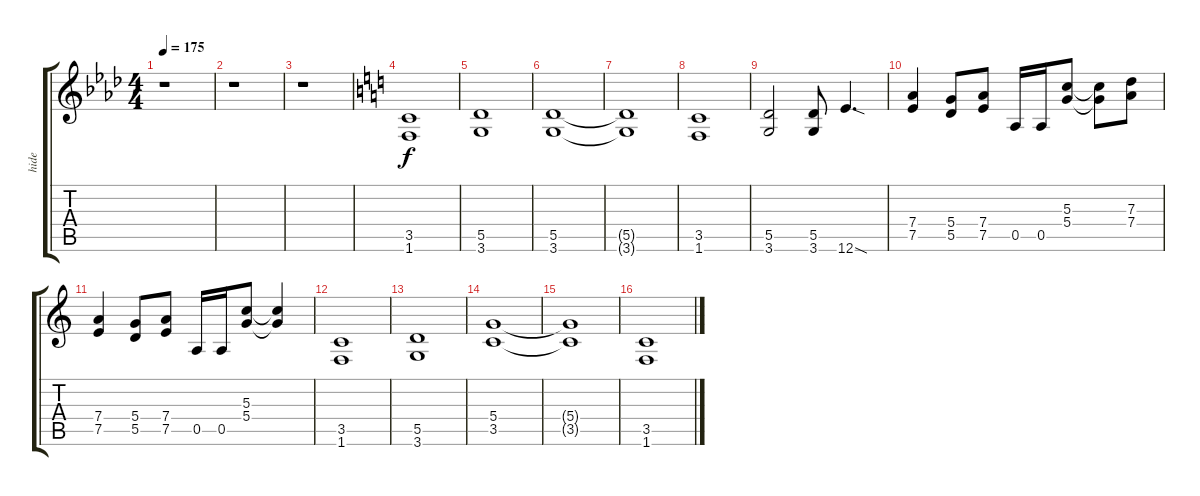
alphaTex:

\track ("hide" "hide") {instrument overdrivenguitar}
\staff {score tabs}
\tuning (E4 B3 G3 D3 A2 E2) {hide}
\ts (4 4)
\tempo 175
\clef g2
\ks ab
r.1{dy f} |
r.1 |
r.1 |
\ks c
(3.5 1.6).1 |
(5.5 3.6).1 |
(5.5 3.6).1 |
(5.5{t} 3.6{t}).1 |
(3.5 1.6).1 |
(5.5 3.6).2 (5.5 3.6).8 12.6{sod}.4{d} |
(7.4 7.5).4 (5.4 5.5).8 (7.4 7.5).8 0.5.16 0.5.16 (5.3 5.4).8 (5.3{t} 5.4{t}).8 (7.3 7.4).8 |
(7.4 7.5).4 (5.4 5.5).8 (7.4 7.5).8 0.5.16 0.5.16 (5.3 5.4).8 (5.3{t} 5.4{t}).4 |
(3.5 1.6).1 |
(5.5 3.6).1 |
(5.4 3.5).1 |
(5.4{t} 3.5{t}).1 |
(3.5 1.6).1
